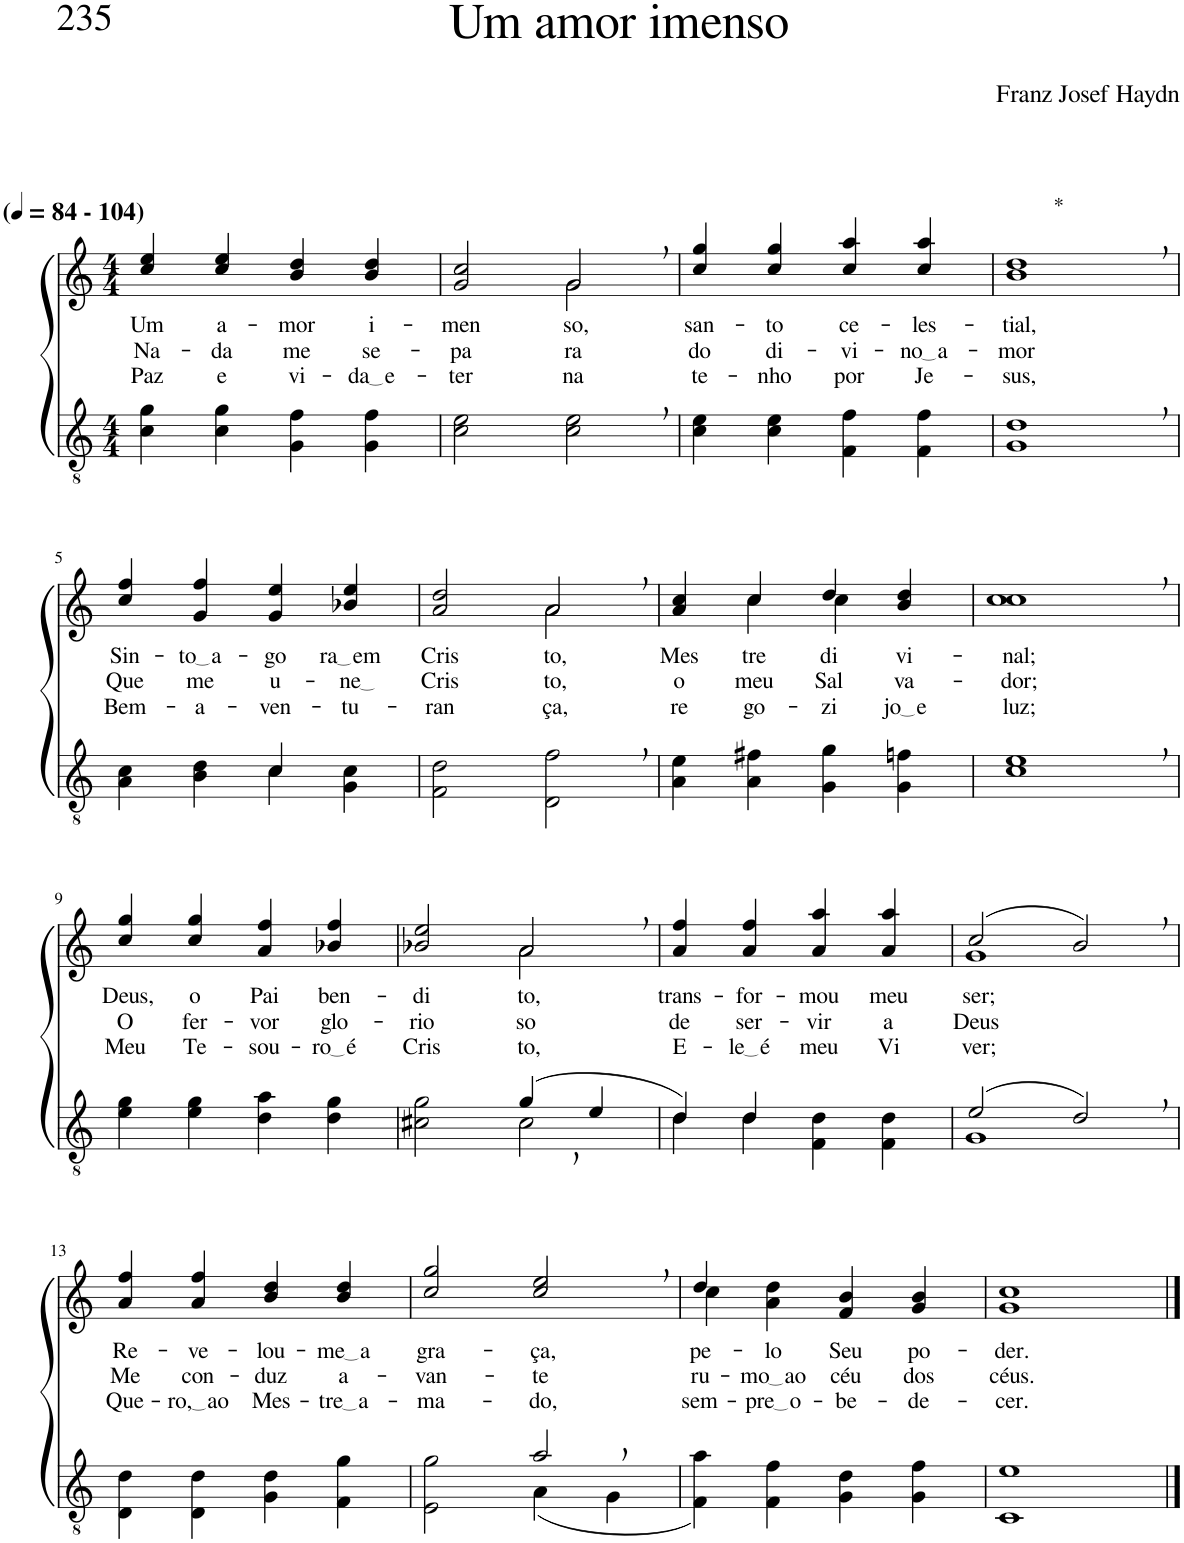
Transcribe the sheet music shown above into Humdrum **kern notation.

**kern	**kern	**text	**text	**text
*part2	*part1	*part1	*part1	*part1
*staff2	*staff1	*staff1	*staff1	*staff1
*I"Parte III e IV	*I"Parte I e II	*	*	*
*clefGv2	*clefG2	*	*	*
*Trd4c7	*Trd4c7	*	*	*
*k[]	*k[]	*	*	*
*M4/4	*M4/4	*	*	*
*MM84	*MM84	*	*	*
=1	=1	=1	=1	=1
!	!LO:TX:a:B:t=(	!	!	!
!	!LO:TX:a:B:t=- 104)	!	!	!
!	!	!LO:LY:b	!LO:LY:b	!LO:LY:b
4c\ 4g\	4cc/ 4ee/	Um	Na-	Paz
!	!	!LO:LY:b	!LO:LY:b	!LO:LY:b
4c\ 4g\	4cc/ 4ee/	a-	-da	e
!	!	!LO:LY:b	!LO:LY:b	!LO:LY:b
4G\ 4f\	4b/ 4dd/	-mor	me	vi-
!	!	!LO:LY:b	!LO:LY:b	!LO:LY:b
4G\ 4f\	4b/ 4dd/	i-	se-	da e
=2	=2	=2	=2	=2
!	!	!LO:LY:b	!LO:LY:b	!LO:LY:b
*	*^	*	*	*
2c\ 2e\	2g/ 2cc/	2ryy	-men-	-pa-	-ter-
!	!	!	!LO:LY:b	!LO:LY:b	!LO:LY:b
2c\, 2e\,	2g,/	2g\	-so,	-ra	-na
=3	=3	=3	=3	=3	=3
!	!	!	!LO:LY:b	!LO:LY:b	!LO:LY:b
*	*v	*v	*	*	*
4c\ 4e\	4cc/ 4gg/	san-	do	te-
!	!	!LO:LY:b	!LO:LY:b	!LO:LY:b
4c\ 4e\	4cc/ 4gg/	-to	di-	-nho
!	!	!LO:LY:b	!LO:LY:b	!LO:LY:b
4F\ 4f\	4cc/ 4aa/	ce-	-vi-	por
!	!	!LO:LY:b	!LO:LY:b	!LO:LY:b
4F\ 4f\	4cc/ 4aa/	-les-	no a	Je-
=4	=4	=4	=4	=4
!	!LO:TX:a:t=*	!	!	!
!	!	!LO:LY:b	!LO:LY:b	!LO:LY:b
1G, 1d,	1b, 1dd,	-tial,	-mor	-sus,
!!LO:LB:g=z
=5	=5	=5	=5	=5
*^	*	*	*	*
!	!	!	!LO:LY:b	!LO:LY:b	!LO:LY:b
2ryy	4A\ 4c\	4cc/ 4ff/	Sin-	Que	Bem-
!	!	!	!LO:LY:b	!LO:LY:b	!LO:LY:b
.	4B\ 4d\	4g/ 4ff/	to a	me	-a-
!	!	!	!LO:LY:b	!LO:LY:b	!LO:LY:b
4c/	4c\	4g/ 4ee/	-go	u-	-ven-
!	!	!	!LO:LY:b	!LO:LY:b	!LO:LY:b
4ryy	4G\ 4c\	4b-X/ 4ee/	ra em	ne	-tu-
=6	=6	=6	=6	=6	=6
!	!	!	!LO:LY:b	!LO:LY:b	!LO:LY:b
*v	*v	*^	*	*	*
2F\ 2d\	2a/ 2dd/	2ryy	Cris-	Cris-	-ran-
!	!	!	!LO:LY:b	!LO:LY:b	!LO:LY:b
2D\, 2f\,	2a,/	2a\	-to,	to,	ça,
=7	=7	=7	=7	=7	=7
!	!	!	!LO:LY:b	!LO:LY:b	!LO:LY:b
4A\ 4e\	4ryy	4a/ 4cc/	Mes-	o	re-
!	!	!	!LO:LY:b	!LO:LY:b	!LO:LY:b
4A\ 4f#X\	4cc\	4cc/	tre	meu	-go-
!	!	!	!LO:LY:b	!LO:LY:b	!LO:LY:b
4G\ 4g\	4cc\	4dd/	di-	Sal-	-zi-
!	!	!	!LO:LY:b	!LO:LY:b	!LO:LY:b
4G\ 4fn\	4ryy	4b/ 4dd/	vi-	-va-	jo e
=8	=8	=8	=8	=8	=8
!	!	!	!LO:LY:b	!LO:LY:b	!LO:LY:b
*	*v	*v	*	*	*
1c, 1e,	1cc, 1cc,	-nal;	-dor;	luz;
!!LO:LB:g=z
=9	=9	=9	=9	=9
!	!	!LO:LY:b	!LO:LY:b	!LO:LY:b
4e\ 4g\	4cc/ 4gg/	Deus,	O	Meu
!	!	!LO:LY:b	!LO:LY:b	!LO:LY:b
4e\ 4g\	4cc/ 4gg/	o	fer-	Te-
!	!	!LO:LY:b	!LO:LY:b	!LO:LY:b
4d\ 4a\	4a/ 4ff/	Pai	-vor	-sou-
!	!	!LO:LY:b	!LO:LY:b	!LO:LY:b
4d\ 4g\	4b-X/ 4ff/	ben-	glo-	ro é
=10	=10	=10	=10	=10
*^	*	*	*	*
!	!	!	!LO:LY:b	!LO:LY:b	!LO:LY:b
*	*	*^	*	*	*
2ryy	2c#X\ 2g\	2b-X/ 2ee/	2ryy	-di-	-rio-	Cris-
!	!	!	!	!LO:LY:b	!LO:LY:b	!LO:LY:b
(4g,/	2c#\	2a,/	2a\	-to,	so	to,
4e/	.	.	.	.	.	.
*	*	*v	*v	*	*	*
=11	=11	=11	=11	=11	=11
!	!	!	!LO:LY:b	!LO:LY:b	!LO:LY:b
4d/)	4d\	4a/ 4ff/	trans-	de	E-
!	!	!	!LO:LY:b	!LO:LY:b	!LO:LY:b
4d/	4d\	4a/ 4ff/	-for-	ser-	le é
!	!	!	!LO:LY:b	!LO:LY:b	!LO:LY:b
2ryy	4F\ 4d\	4a/ 4aa/	-mou	-vir	meu
!	!	!	!LO:LY:b	!LO:LY:b	!LO:LY:b
.	4F\ 4d\	4a/ 4aa/	meu	a	Vi-
=12	=12	=12	=12	=12	=12
*	*	*^	*	*	*
!	!	!	!	!LO:LY:b	!LO:LY:b	!LO:LY:b
(2e/	1G	(2cc/	1g	ser;	Deus	-ver;
2d,/)	.	2b,/)	.	.	.	.
*v	*v	*	*	*	*	*
*	*v	*v	*	*	*
!!LO:LB:g=z
=13	=13	=13	=13	=13
!	!	!LO:LY:b	!LO:LY:b	!LO:LY:b
4D\ 4d\	4a/ 4ff/	Re-	Me	Que-
!	!	!LO:LY:b	!LO:LY:b	!LO:LY:b
4D\ 4d\	4a/ 4ff/	-ve-	con-	ro, ao
!	!	!LO:LY:b	!LO:LY:b	!LO:LY:b
4G\ 4d\	4b/ 4dd/	-lou-	-duz	Mes-
!	!	!LO:LY:b	!LO:LY:b	!LO:LY:b
4F\ 4g\	4b/ 4dd/	me a	a-	tre a
=14	=14	=14	=14	=14
*^	*	*	*	*
!	!	!	!LO:LY:b	!LO:LY:b	!LO:LY:b
2ryy	2E\ 2g\	2cc/ 2gg/	-gra-	-van-	-ma-
!	!	!	!LO:LY:b	!LO:LY:b	!LO:LY:b
2a,/	(4A\	2cc/, 2ee/,	-ça,	-te	-do,
.	4G\	.	.	.	.
=15	=15	=15	=15	=15	=15
!	!	!	!LO:LY:b	!LO:LY:b	!LO:LY:b
*v	*v	*^	*	*	*
4F\ 4a\)	4cc\	4dd/	pe-	ru-	sem-
!	!	!	!LO:LY:b	!LO:LY:b	!LO:LY:b
4F\ 4f\	4a\ 4dd\	2.ryy	-lo	mo ao	pre o
!	!	!	!LO:LY:b	!LO:LY:b	!LO:LY:b
4G\ 4d\	4f/ 4b/	.	Seu	céu	-be-
!	!	!	!LO:LY:b	!LO:LY:b	!LO:LY:b
4G\ 4f\	4g/ 4b/	.	po-	dos	-de-
*	*v	*v	*	*	*
=16	=16	=16	=16	=16
!	!	!LO:LY:b	!LO:LY:b	!LO:LY:b
1C 1e	1g 1cc	-der.	céus.	-cer.
==	==	==	==	==
*-	*-	*-	*-	*-
